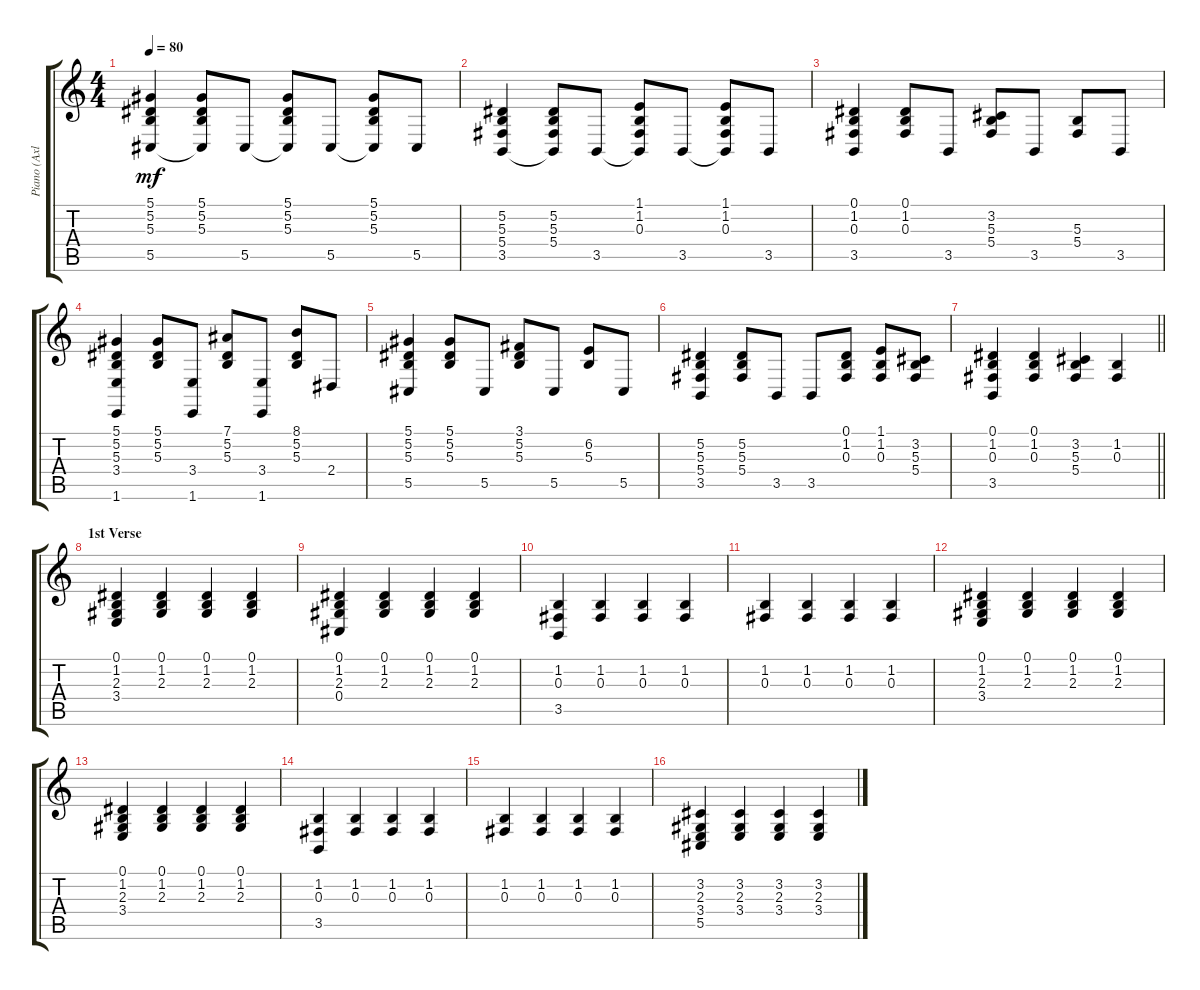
\track ("Piano (Axl)" "Piano (Axl") {instrument acousticgrandpiano}
\staff {score tabs}
\tuning (Eb4 Bb3 Gb3 Db3 Ab2 Eb2) {hide}
\ts (4 4)
\tempo 80
\clef g2
\ks c
(5.1 5.2 5.3 5.5).4{dy mf} (5.1 5.2 5.3 5.5{t}).8 5.5.8 (5.1 5.2 5.3 5.5{t}).8 5.5.8 (5.1 5.2 5.3 5.5{t}).8 5.5.8 |
(5.2 5.3 5.4 3.5).4 (5.2 5.3 5.4 3.5{t}).8 3.5.8 (1.1 1.2 0.3 3.5{t}).8 3.5.8 (1.1 1.2 0.3 3.5{t}).8 3.5.8 |
(0.1 1.2 0.3 3.5).4 (0.1 1.2 0.3).8 3.5.8 (3.2 5.3 5.4).8 3.5.8 (5.3 5.4).8 3.5.8 |
(5.1 5.2 5.3 3.4 1.6).4 (5.1 5.2 5.3).8 (3.4 1.6).8 (7.1 5.2 5.3).8 (3.4 1.6).8 (8.1 5.2 5.3).8 2.4.8 |
(5.1 5.2 5.3 5.5).4 (5.1 5.2 5.3).8 5.5.8 (3.1 5.2 5.3).8 5.5.8 (6.2 5.3).8 5.5.8 |
(5.2 5.3 5.4 3.5).4 (5.2 5.3 5.4).8 3.5.8 3.5.8 (0.1 1.2 0.3).8 (1.1 1.2 0.3).8 (3.2 5.3 5.4).8 |
\barLineRight lightlight
(0.1 1.2 0.3 3.5).4 (0.1 1.2 0.3).4 (3.2 5.3 5.4).4 (1.2 0.3).4 |
\section ("" "1st Verse")
(0.1 1.2 2.3 3.4).4 (0.1 1.2 2.3).4 (0.1 1.2 2.3).4 (0.1 1.2 2.3).4 |
(0.1 1.2 2.3 0.4).4 (0.1 1.2 2.3).4 (0.1 1.2 2.3).4 (0.1 1.2 2.3).4 |
(1.2 0.3 3.5).4 (1.2 0.3).4 (1.2 0.3).4 (1.2 0.3).4 |
(1.2 0.3).4 (1.2 0.3).4 (1.2 0.3).4 (1.2 0.3).4 |
(0.1 1.2 2.3 3.4).4 (0.1 1.2 2.3).4 (0.1 1.2 2.3).4 (0.1 1.2 2.3).4 |
(0.1 1.2 2.3 3.4).4 (0.1 1.2 2.3).4 (0.1 1.2 2.3).4 (0.1 1.2 2.3).4 |
(1.2 0.3 3.5).4 (1.2 0.3).4 (1.2 0.3).4 (1.2 0.3).4 |
(1.2 0.3).4 (1.2 0.3).4 (1.2 0.3).4 (1.2 0.3).4 |
(3.2 2.3 3.4 5.5).4 (3.2 2.3 3.4).4 (3.2 2.3 3.4).4 (3.2 2.3 3.4).4
